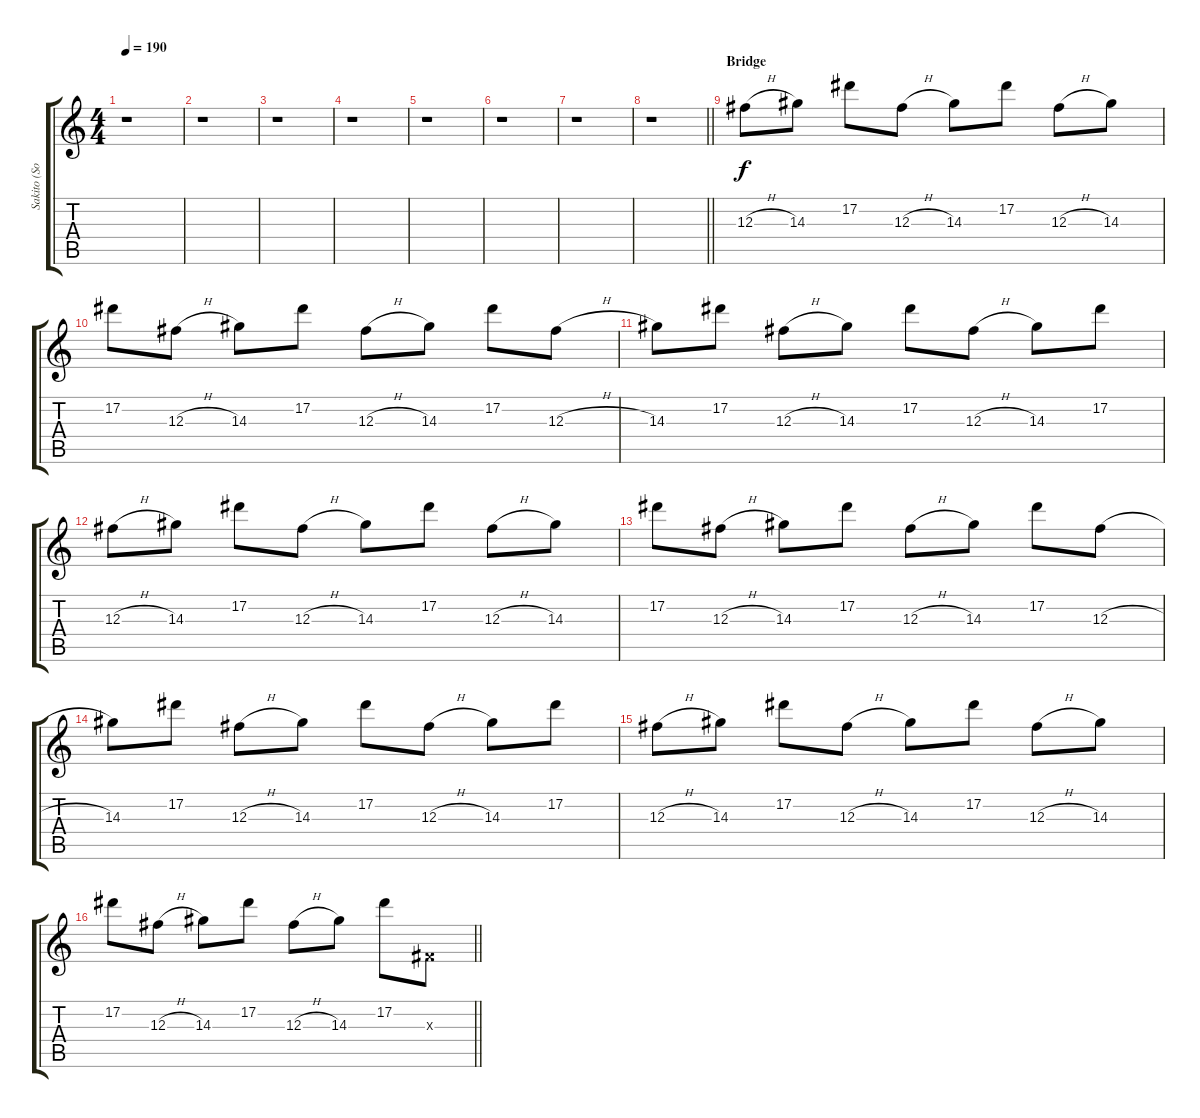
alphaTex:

\track ("Sakito (Solo)" "Sakito (So") {instrument overdrivenguitar}
\staff {score tabs}
\tuning (Eb4 Bb3 Gb3 Db3 Ab2 Eb2) {hide}
\ts (4 4)
\tempo 190
\clef g2
\ks c
r.1{dy f} |
r.1 |
r.1 |
r.1 |
r.1 |
r.1 |
r.1 |
\barLineRight lightlight
r.1 |
\section ("" "Bridge")
12.3{h}.8 14.3.8 17.2.8 12.3{h}.8 14.3.8 17.2.8 12.3{h}.8 14.3.8 |
17.2.8 12.3{h}.8 14.3.8 17.2.8 12.3{h}.8 14.3.8 17.2.8 12.3{h}.8 |
14.3.8 17.2.8 12.3{h}.8 14.3.8 17.2.8 12.3{h}.8 14.3.8 17.2.8 |
12.3{h}.8 14.3.8 17.2.8 12.3{h}.8 14.3.8 17.2.8 12.3{h}.8 14.3.8 |
17.2.8 12.3{h}.8 14.3.8 17.2.8 12.3{h}.8 14.3.8 17.2.8 12.3{h}.8 |
14.3.8 17.2.8 12.3{h}.8 14.3.8 17.2.8 12.3{h}.8 14.3.8 17.2.8 |
12.3{h}.8 14.3.8 17.2.8 12.3{h}.8 14.3.8 17.2.8 12.3{h}.8 14.3.8 |
\barLineRight lightlight
17.2.8 12.3{h}.8 14.3.8 17.2.8 12.3{h}.8 14.3.8 17.2.8 0.3{x}.8
